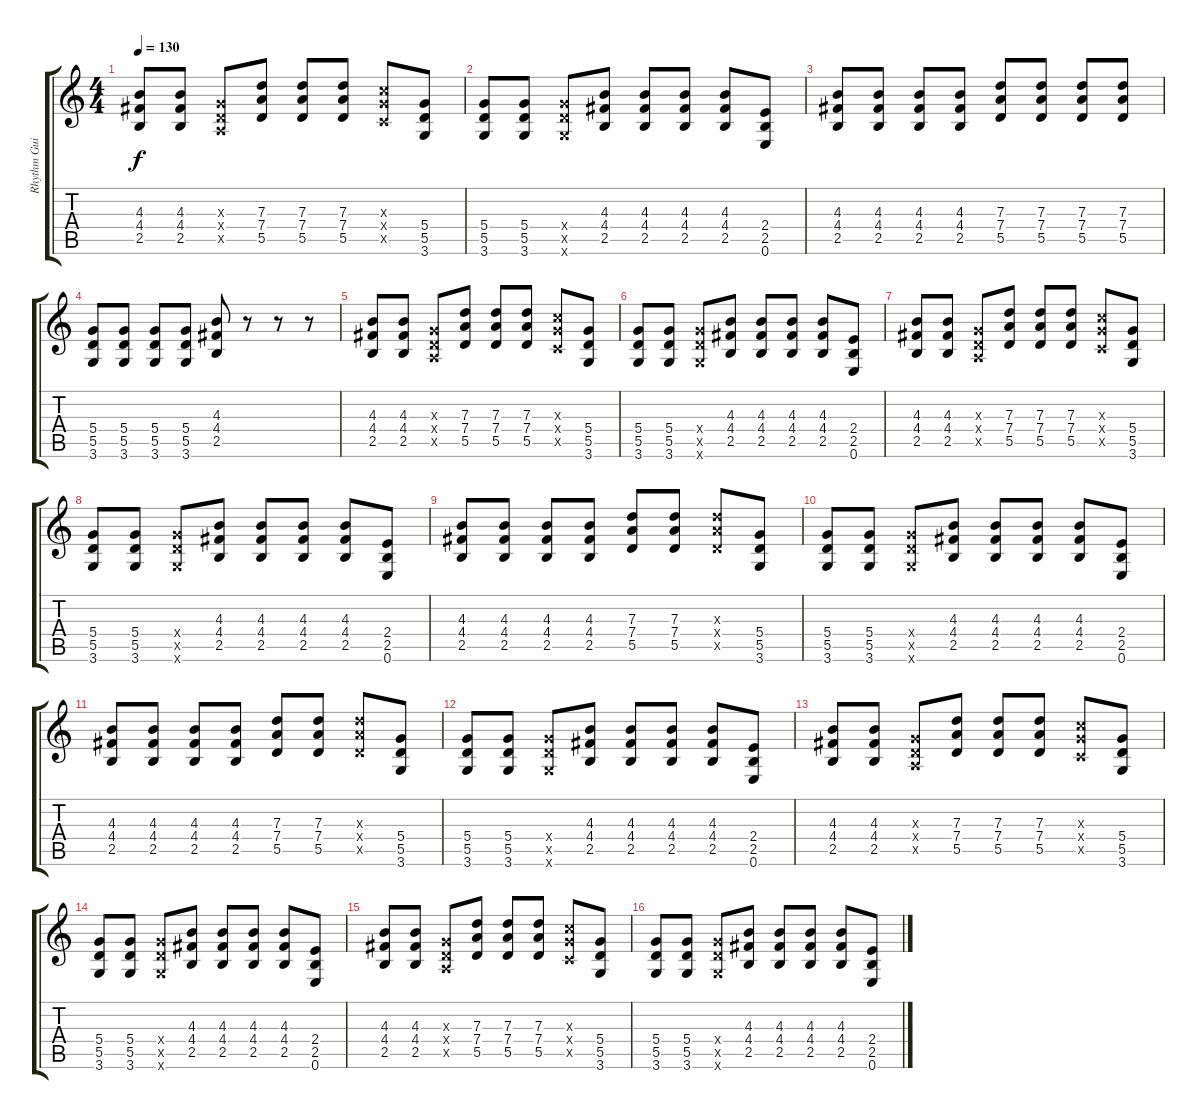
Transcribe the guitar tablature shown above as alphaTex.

\track ("Rhythm Guitar" "Rhythm Gui") {instrument overdrivenguitar}
\staff {score tabs}
\tuning (E4 B3 G3 D3 A2 E2) {hide}
\ts (4 4)
\tempo 130
\clef g2
\ks c
(4.3 4.4 2.5).8{dy f} (4.3 4.4 2.5).8 (0.3{x} 0.4{x} 0.5{x}).8 (7.3 7.4 5.5).8 (7.3 7.4 5.5).8 (7.3 7.4 5.5).8 (5.3{x} 5.4{x} 3.5{x}).8 (5.4 5.5 3.6).8 |
(5.4 5.5 3.6).8 (5.4 5.5 3.6).8 (5.4{x} 5.5{x} 3.6{x}).8 (4.3 4.4 2.5).8 (4.3 4.4 2.5).8 (4.3 4.4 2.5).8 (4.3 4.4 2.5).8 (2.4 2.5 0.6).8 |
(4.3 4.4 2.5).8 (4.3 4.4 2.5).8 (4.3 4.4 2.5).8 (4.3 4.4 2.5).8 (7.3 7.4 5.5).8 (7.3 7.4 5.5).8 (7.3 7.4 5.5).8 (7.3 7.4 5.5).8 |
(5.4 5.5 3.6).8 (5.4 5.5 3.6).8 (5.4 5.5 3.6).8 (5.4 5.5 3.6).8 (4.3 4.4 2.5).8 r.8 r.8 r.8 |
(4.3 4.4 2.5).8 (4.3 4.4 2.5).8 (0.3{x} 0.4{x} 0.5{x}).8 (7.3 7.4 5.5).8 (7.3 7.4 5.5).8 (7.3 7.4 5.5).8 (5.3{x} 5.4{x} 3.5{x}).8 (5.4 5.5 3.6).8 |
(5.4 5.5 3.6).8 (5.4 5.5 3.6).8 (5.4{x} 5.5{x} 3.6{x}).8 (4.3 4.4 2.5).8 (4.3 4.4 2.5).8 (4.3 4.4 2.5).8 (4.3 4.4 2.5).8 (2.4 2.5 0.6).8 |
(4.3 4.4 2.5).8 (4.3 4.4 2.5).8 (0.3{x} 0.4{x} 0.5{x}).8 (7.3 7.4 5.5).8 (7.3 7.4 5.5).8 (7.3 7.4 5.5).8 (5.3{x} 5.4{x} 3.5{x}).8 (5.4 5.5 3.6).8 |
(5.4 5.5 3.6).8 (5.4 5.5 3.6).8 (5.4{x} 5.5{x} 3.6{x}).8 (4.3 4.4 2.5).8 (4.3 4.4 2.5).8 (4.3 4.4 2.5).8 (4.3 4.4 2.5).8 (2.4 2.5 0.6).8 |
(4.3 4.4 2.5).8 (4.3 4.4 2.5).8 (4.3 4.4 2.5).8 (4.3 4.4 2.5).8 (7.3 7.4 5.5).8 (7.3 7.4 5.5).8 (7.3{x} 7.4{x} 5.5{x}).8 (5.4 5.5 3.6).8 |
(5.4 5.5 3.6).8 (5.4 5.5 3.6).8 (5.4{x} 5.5{x} 3.6{x}).8 (4.3 4.4 2.5).8 (4.3 4.4 2.5).8 (4.3 4.4 2.5).8 (4.3 4.4 2.5).8 (2.4 2.5 0.6).8 |
(4.3 4.4 2.5).8 (4.3 4.4 2.5).8 (4.3 4.4 2.5).8 (4.3 4.4 2.5).8 (7.3 7.4 5.5).8 (7.3 7.4 5.5).8 (7.3{x} 7.4{x} 5.5{x}).8 (5.4 5.5 3.6).8 |
(5.4 5.5 3.6).8 (5.4 5.5 3.6).8 (5.4{x} 5.5{x} 3.6{x}).8 (4.3 4.4 2.5).8 (4.3 4.4 2.5).8 (4.3 4.4 2.5).8 (4.3 4.4 2.5).8 (2.4 2.5 0.6).8 |
(4.3 4.4 2.5).8 (4.3 4.4 2.5).8 (0.3{x} 0.4{x} 0.5{x}).8 (7.3 7.4 5.5).8 (7.3 7.4 5.5).8 (7.3 7.4 5.5).8 (5.3{x} 5.4{x} 3.5{x}).8 (5.4 5.5 3.6).8 |
(5.4 5.5 3.6).8 (5.4 5.5 3.6).8 (5.4{x} 5.5{x} 3.6{x}).8 (4.3 4.4 2.5).8 (4.3 4.4 2.5).8 (4.3 4.4 2.5).8 (4.3 4.4 2.5).8 (2.4 2.5 0.6).8 |
(4.3 4.4 2.5).8 (4.3 4.4 2.5).8 (0.3{x} 0.4{x} 0.5{x}).8 (7.3 7.4 5.5).8 (7.3 7.4 5.5).8 (7.3 7.4 5.5).8 (5.3{x} 5.4{x} 3.5{x}).8 (5.4 5.5 3.6).8 |
(5.4 5.5 3.6).8 (5.4 5.5 3.6).8 (5.4{x} 5.5{x} 3.6{x}).8 (4.3 4.4 2.5).8 (4.3 4.4 2.5).8 (4.3 4.4 2.5).8 (4.3 4.4 2.5).8 (2.4 2.5 0.6).8
